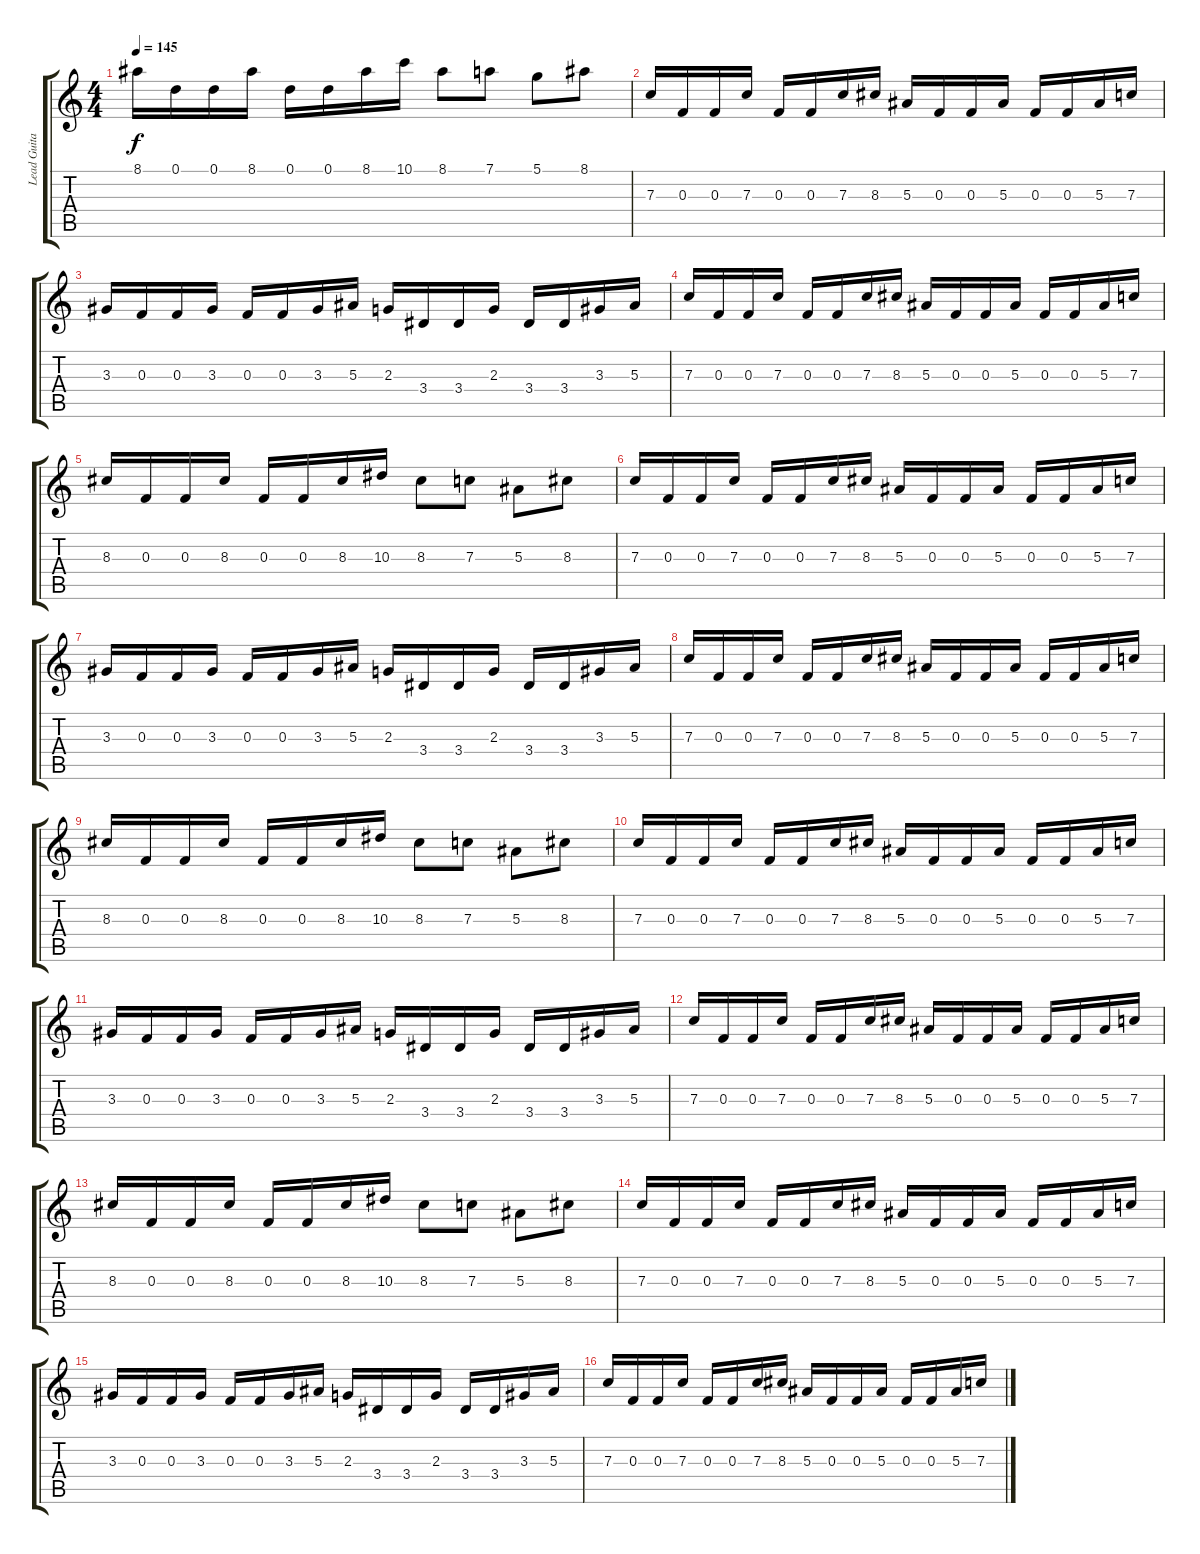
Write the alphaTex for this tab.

\track ("Lead Guitar" "Lead Guita") {instrument overdrivenguitar}
\staff {score tabs}
\tuning (D4 A3 F3 C3 G2 D2) {hide}
\ts (4 4)
\tempo 145
\clef g2
\ks c
8.1.16{dy f} 0.1.16 0.1.16 8.1.16 0.1.16 0.1.16 8.1.16 10.1.16 8.1.8 7.1.8 5.1.8 8.1.8 |
7.3.16 0.3.16 0.3.16 7.3.16 0.3.16 0.3.16 7.3.16 8.3.16 5.3.16 0.3.16 0.3.16 5.3.16 0.3.16 0.3.16 5.3.16 7.3.16 |
3.3.16 0.3.16 0.3.16 3.3.16 0.3.16 0.3.16 3.3.16 5.3.16 2.3.16 3.4.16 3.4.16 2.3.16 3.4.16 3.4.16 3.3.16 5.3.16 |
7.3.16 0.3.16 0.3.16 7.3.16 0.3.16 0.3.16 7.3.16 8.3.16 5.3.16 0.3.16 0.3.16 5.3.16 0.3.16 0.3.16 5.3.16 7.3.16 |
8.3.16 0.3.16 0.3.16 8.3.16 0.3.16 0.3.16 8.3.16 10.3.16 8.3.8 7.3.8 5.3.8 8.3.8 |
7.3.16 0.3.16 0.3.16 7.3.16 0.3.16 0.3.16 7.3.16 8.3.16 5.3.16 0.3.16 0.3.16 5.3.16 0.3.16 0.3.16 5.3.16 7.3.16 |
3.3.16 0.3.16 0.3.16 3.3.16 0.3.16 0.3.16 3.3.16 5.3.16 2.3.16 3.4.16 3.4.16 2.3.16 3.4.16 3.4.16 3.3.16 5.3.16 |
7.3.16 0.3.16 0.3.16 7.3.16 0.3.16 0.3.16 7.3.16 8.3.16 5.3.16 0.3.16 0.3.16 5.3.16 0.3.16 0.3.16 5.3.16 7.3.16 |
8.3.16 0.3.16 0.3.16 8.3.16 0.3.16 0.3.16 8.3.16 10.3.16 8.3.8 7.3.8 5.3.8 8.3.8 |
7.3.16 0.3.16 0.3.16 7.3.16 0.3.16 0.3.16 7.3.16 8.3.16 5.3.16 0.3.16 0.3.16 5.3.16 0.3.16 0.3.16 5.3.16 7.3.16 |
3.3.16 0.3.16 0.3.16 3.3.16 0.3.16 0.3.16 3.3.16 5.3.16 2.3.16 3.4.16 3.4.16 2.3.16 3.4.16 3.4.16 3.3.16 5.3.16 |
7.3.16 0.3.16 0.3.16 7.3.16 0.3.16 0.3.16 7.3.16 8.3.16 5.3.16 0.3.16 0.3.16 5.3.16 0.3.16 0.3.16 5.3.16 7.3.16 |
8.3.16 0.3.16 0.3.16 8.3.16 0.3.16 0.3.16 8.3.16 10.3.16 8.3.8 7.3.8 5.3.8 8.3.8 |
7.3.16 0.3.16 0.3.16 7.3.16 0.3.16 0.3.16 7.3.16 8.3.16 5.3.16 0.3.16 0.3.16 5.3.16 0.3.16 0.3.16 5.3.16 7.3.16 |
3.3.16 0.3.16 0.3.16 3.3.16 0.3.16 0.3.16 3.3.16 5.3.16 2.3.16 3.4.16 3.4.16 2.3.16 3.4.16 3.4.16 3.3.16 5.3.16 |
7.3.16 0.3.16 0.3.16 7.3.16 0.3.16 0.3.16 7.3.16 8.3.16 5.3.16 0.3.16 0.3.16 5.3.16 0.3.16 0.3.16 5.3.16 7.3.16
